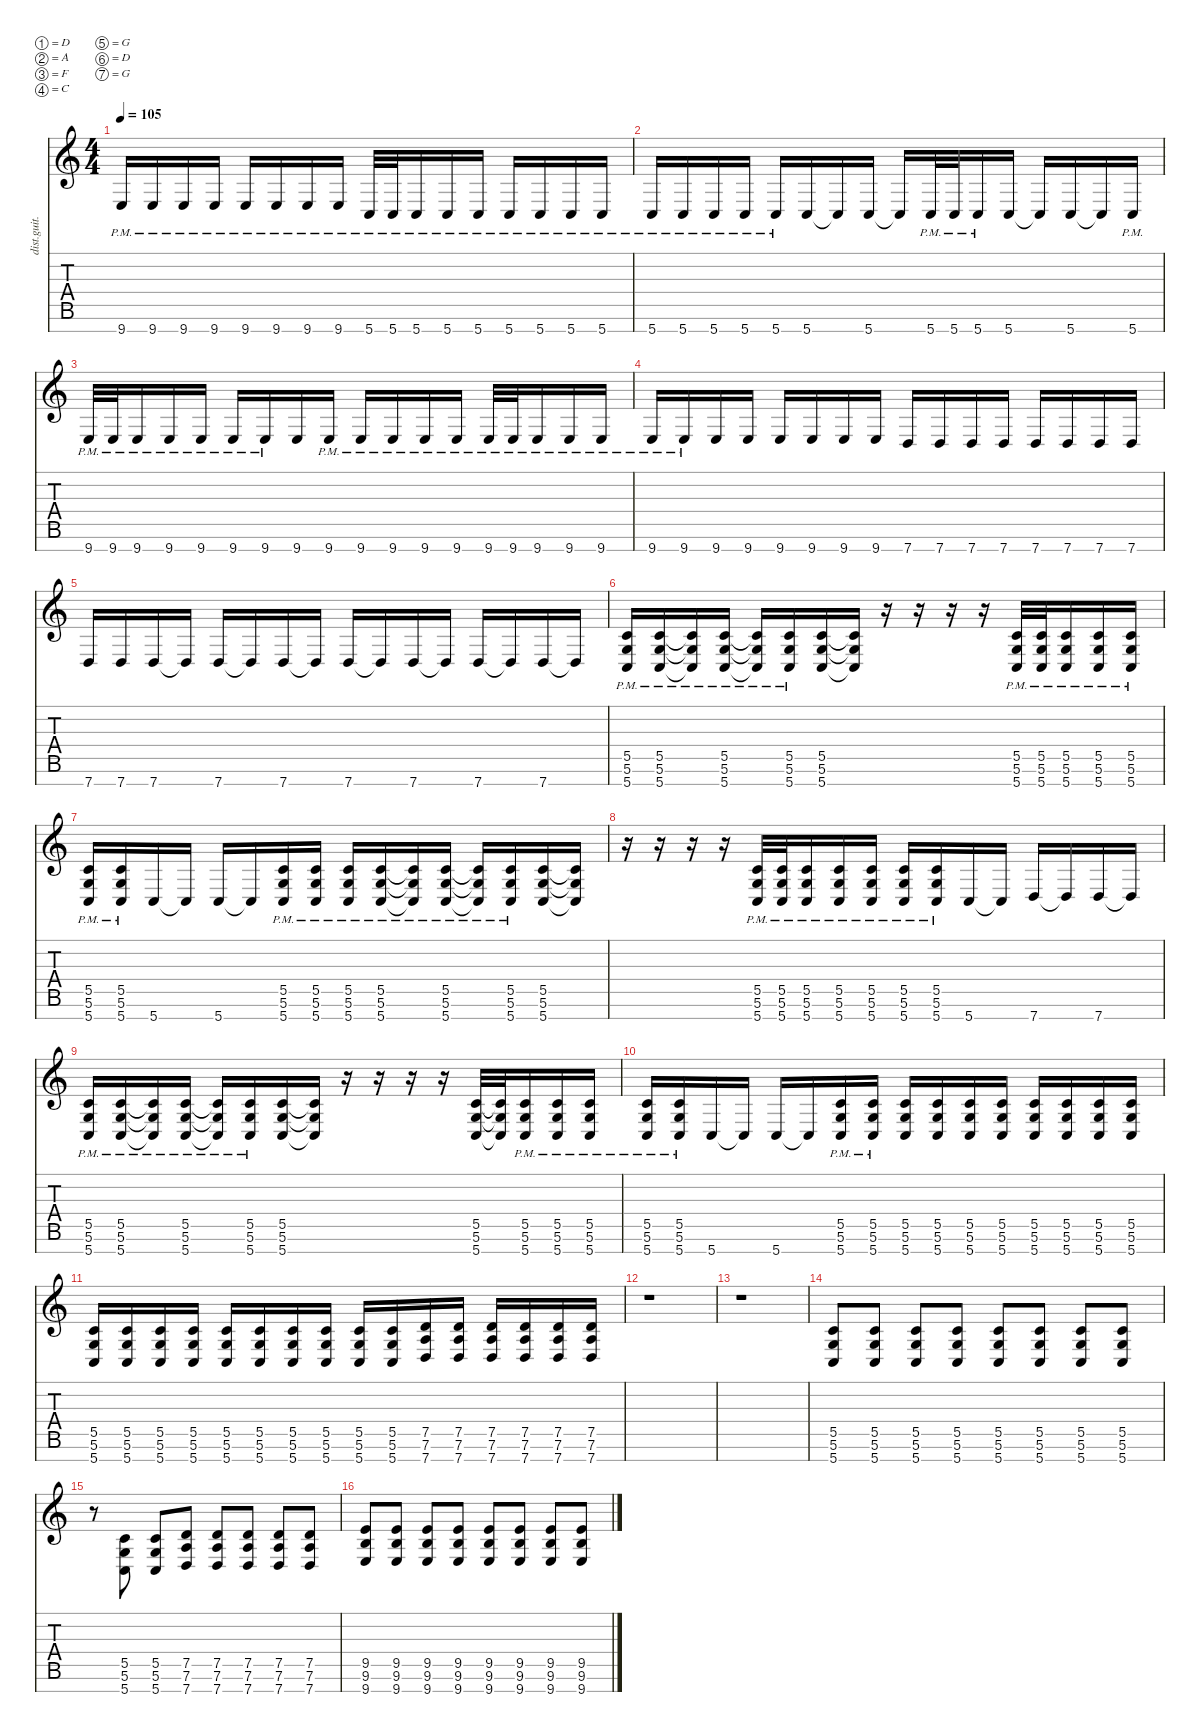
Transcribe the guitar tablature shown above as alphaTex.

\defaultSystemsLayout 4
\hideDynamics
\bracketExtendMode nobrackets
\otherSystemsTrackNameOrientation horizontal
\track ("riff" "dist.guit.") {instrument distortionguitar}
\staff {score tabs}
\tuning (D4 A3 F3 C3 G2 D2 G1)
\ts (4 4)
\tempo 105
\clef g2
\ks c
9.7{pm}.16{dy mf beam Up} 9.7{pm}.16{beam Up} 9.7{pm}.16{beam Up} 9.7{pm}.16{beam Up} 9.7{pm}.16{beam Up} 9.7{pm}.16{beam Up} 9.7{pm}.16{beam Up} 9.7{pm}.16{beam Up} 5.7{pm}.32{beam Up} 5.7{pm}.32{beam Up} 5.7{pm}.16{beam Up} 5.7{pm}.16{beam Up} 5.7{pm}.16{beam Up} 5.7{pm}.16{beam Up} 5.7{pm}.16{beam Up} 5.7{pm}.16{beam Up} 5.7{pm}.16{beam Up} |
5.7{pm}.16{beam Up} 5.7{pm}.16{beam Up} 5.7{pm}.16{beam Up} 5.7{pm}.16{beam Up} 5.7{pm}.16{beam Up} 5.7.16{beam Up} 5.7{t}.16{beam Up} 5.7.16{beam Up} 5.7{t}.16{beam Up} 5.7{pm}.32{beam Up} 5.7{pm}.32{beam Up} 5.7{pm}.16{beam Up} 5.7.16{beam Up} 5.7{t}.16{beam Up} 5.7.16{beam Up} 5.7{t}.16{beam Up} 5.7{pm}.16{beam Up} |
9.7{pm}.32{beam Up} 9.7{pm}.32{beam Up} 9.7{pm}.16{beam Up} 9.7{pm}.16{beam Up} 9.7{pm}.16{beam Up} 9.7{pm}.16{beam Up} 9.7{pm}.16{beam Up} 9.7.16{beam Up} 9.7{pm}.16{beam Up} 9.7{pm}.16{beam Up} 9.7{pm}.16{beam Up} 9.7{pm}.16{beam Up} 9.7{pm}.16{beam Up} 9.7{pm}.32{beam Up} 9.7{pm}.32{beam Up} 9.7{pm}.16{beam Up} 9.7{pm}.16{beam Up} 9.7{pm}.16{beam Up} |
9.7{pm}.16{beam Up} 9.7{pm}.16{beam Up} 9.7.16{beam Up} 9.7.16{beam Up} 9.7.16{beam Up} 9.7.16{beam Up} 9.7.16{beam Up} 9.7.16{beam Up} 7.7.16{beam Up} 7.7.16{beam Up} 7.7.16{beam Up} 7.7.16{beam Up} 7.7.16{beam Up} 7.7.16{beam Up} 7.7.16{beam Up} 7.7.16{beam Up} |
7.7.16{beam Up} 7.7.16{beam Up} 7.7.16{beam Up} 7.7{t}.16{beam Up} 7.7.16{beam Up} 7.7{t}.16{beam Up} 7.7.16{beam Up} 7.7{t}.16{beam Up} 7.7.16{beam Up} 7.7{t}.16{beam Up} 7.7.16{beam Up} 7.7{t}.16{beam Up} 7.7.16{beam Up} 7.7{t}.16{beam Up} 7.7.16{beam Up} 7.7{t}.16{beam Up} |
(5.7{pm} 5.5{pm} 5.6{pm}).16{beam Up} (5.7{pm} 5.6{pm} 5.5{pm}).16{beam Up} (5.7{pm t} 5.6{pm t} 5.5{pm t}).16{beam Up} (5.7{pm} 5.6{pm} 5.5{pm}).16{beam Up} (5.7{pm t} 5.6{pm t} 5.5{pm t}).16{beam Up} (5.7{pm} 5.6{pm} 5.5{pm}).16{beam Up} (5.7 5.6 5.5).16{beam Up} (5.7{t} 5.6{t} 5.5{t}).16{beam Up} r.16{beam Up} r.16{beam Up} r.16{beam Up} r.16{beam Up} (5.7{pm} 5.6{pm} 5.5{pm}).32{beam Up} (5.7{pm} 5.5{pm} 5.6{pm}).32{beam Up} (5.7{pm} 5.6{pm} 5.5{pm}).16{beam Up} (5.7{pm} 5.5{pm} 5.6{pm}).16{beam Up} (5.7{pm} 5.6{pm} 5.5{pm}).16{beam Up} |
(5.7{pm} 5.5{pm} 5.6{pm}).16{beam Up} (5.7{pm} 5.6{pm} 5.5{pm}).16{beam Up} 5.7.16{beam Up} 5.7{t}.16{beam Up} 5.7.16{beam Up} 5.7{t}.16{beam Up} (5.7{pm} 5.6{pm} 5.5{pm}).16{beam Up} (5.7{pm} 5.6{pm} 5.5{pm}).16{beam Up} (5.7{pm} 5.6{pm} 5.5{pm}).16{beam Up} (5.7{pm} 5.5{pm} 5.6{pm}).16{beam Up} (5.7{pm t} 5.5{pm t} 5.6{pm t}).16{beam Up} (5.7{pm} 5.6{pm} 5.5{pm}).16{beam Up} (5.7{pm t} 5.6{pm t} 5.5{pm t}).16{beam Up} (5.7{pm} 5.6{pm} 5.5{pm}).16{beam Up} (5.7 5.5 5.6).16{beam Up} (5.7{t} 5.5{t} 5.6{t}).16{beam Up} |
r.16{beam Down} r.16{beam Down} r.16{beam Down} r.16{beam Down} (5.7{pm} 5.6{pm} 5.5{pm}).32{beam Up} (5.7{pm} 5.5{pm} 5.6{pm}).32{beam Up} (5.7{pm} 5.6{pm} 5.5{pm}).16{beam Up} (5.7{pm} 5.5{pm} 5.6{pm}).16{beam Up} (5.7{pm} 5.6{pm} 5.5{pm}).16{beam Up} (5.7{pm} 5.5{pm} 5.6{pm}).16{beam Up} (5.7{pm} 5.6{pm} 5.5{pm}).16{beam Up} 5.7.16{beam Up} 5.7{t}.16{beam Up} 7.7.16{beam Up} 7.7{t}.16{beam Up} 7.7.16{beam Up} 7.7{t}.16{beam Up} |
(5.7{pm} 5.5{pm} 5.6{pm}).16{beam Up} (5.7{pm} 5.6{pm} 5.5{pm}).16{beam Up} (5.7{pm t} 5.6{pm t} 5.5{pm t}).16{beam Up} (5.7{pm} 5.6{pm} 5.5{pm}).16{beam Up} (5.7{pm t} 5.6{pm t} 5.5{pm t}).16{beam Up} (5.7{pm} 5.6{pm} 5.5{pm}).16{beam Up} (5.7 5.6 5.5).16{beam Up} (5.7{t} 5.6{t} 5.5{t}).16{beam Up} r.16{beam Up} r.16{beam Up} r.16{beam Up} r.16{beam Up} (5.7 5.6 5.5).32{beam Up} (5.7{t} 5.6{t} 5.5{t}).32{beam Up} (5.7{pm} 5.6{pm} 5.5{pm}).16{beam Up} (5.7{pm} 5.5{pm} 5.6{pm}).16{beam Up} (5.7{pm} 5.6{pm} 5.5{pm}).16{beam Up} |
(5.7{pm} 5.5{pm} 5.6{pm}).16{beam Up} (5.7{pm} 5.6{pm} 5.5{pm}).16{beam Up} 5.7.16{beam Up} 5.7{t}.16{beam Up} 5.7.16{beam Up} 5.7{t}.16{beam Up} (5.7{pm} 5.6{pm} 5.5{pm}).16{beam Up} (5.7{pm} 5.6{pm} 5.5{pm}).16{beam Up} (5.7 5.5 5.6).16{beam Up} (5.7 5.6 5.5).16{beam Up} (5.7 5.6 5.5).16{beam Up} (5.7 5.6 5.5).16{beam Up} (5.7 5.6 5.5).16{beam Up} (5.7 5.6 5.5).16{beam Up} (5.7 5.6 5.5).16{beam Up} (5.7 5.6 5.5).16{beam Up} |
(5.7 5.6 5.5).16{beam Up} (5.7 5.6 5.5).16{beam Up} (5.7 5.6 5.5).16{beam Up} (5.7 5.6 5.5).16{beam Up} (5.7 5.6 5.5).16{beam Up} (5.7 5.6 5.5).16{beam Up} (5.7 5.6 5.5).16{beam Up} (5.7 5.6 5.5).16{beam Up} (5.7 5.6 5.5).16{beam Up} (5.7 5.6 5.5).16{beam Up} (7.7 7.6 7.5).16{beam Up} (7.7 7.6 7.5).16{beam Up} (7.7 7.6 7.5).16{beam Up} (7.7 7.6 7.5).16{beam Up} (7.7 7.6 7.5).16{beam Up} (7.7 7.6 7.5).16{beam Up} |
r.1{beam Down} |
r.1{beam Down} |
(5.7 5.6 5.5).8{beam Up} (5.7 5.6 5.5).8{beam Up} (5.7 5.6 5.5).8{beam Up} (5.7 5.6 5.5).8{beam Up} (5.7 5.6 5.5).8{beam Up} (5.7 5.6 5.5).8{beam Up} (5.7 5.6 5.5).8{beam Up} (5.7 5.6 5.5).8{beam Up} |
r.8{beam Down} (5.7 5.6 5.5).8{beam Up} (5.7 5.6 5.5).8{beam Up} (7.7 7.6 7.5).8{beam Up} (7.7 7.6 7.5).8{beam Up} (7.7 7.6 7.5).8{beam Up} (7.7 7.6 7.5).8{beam Up} (7.7 7.6 7.5).8{beam Up} |
(9.7 9.6 9.5).8{beam Up} (9.7 9.6 9.5).8{beam Up} (9.7 9.6 9.5).8{beam Up} (9.7 9.6 9.5).8{beam Up} (9.7 9.6 9.5).8{beam Up} (9.7 9.6 9.5).8{beam Up} (9.7 9.6 9.5).8{beam Up} (9.7 9.6 9.5).8{beam Up}
